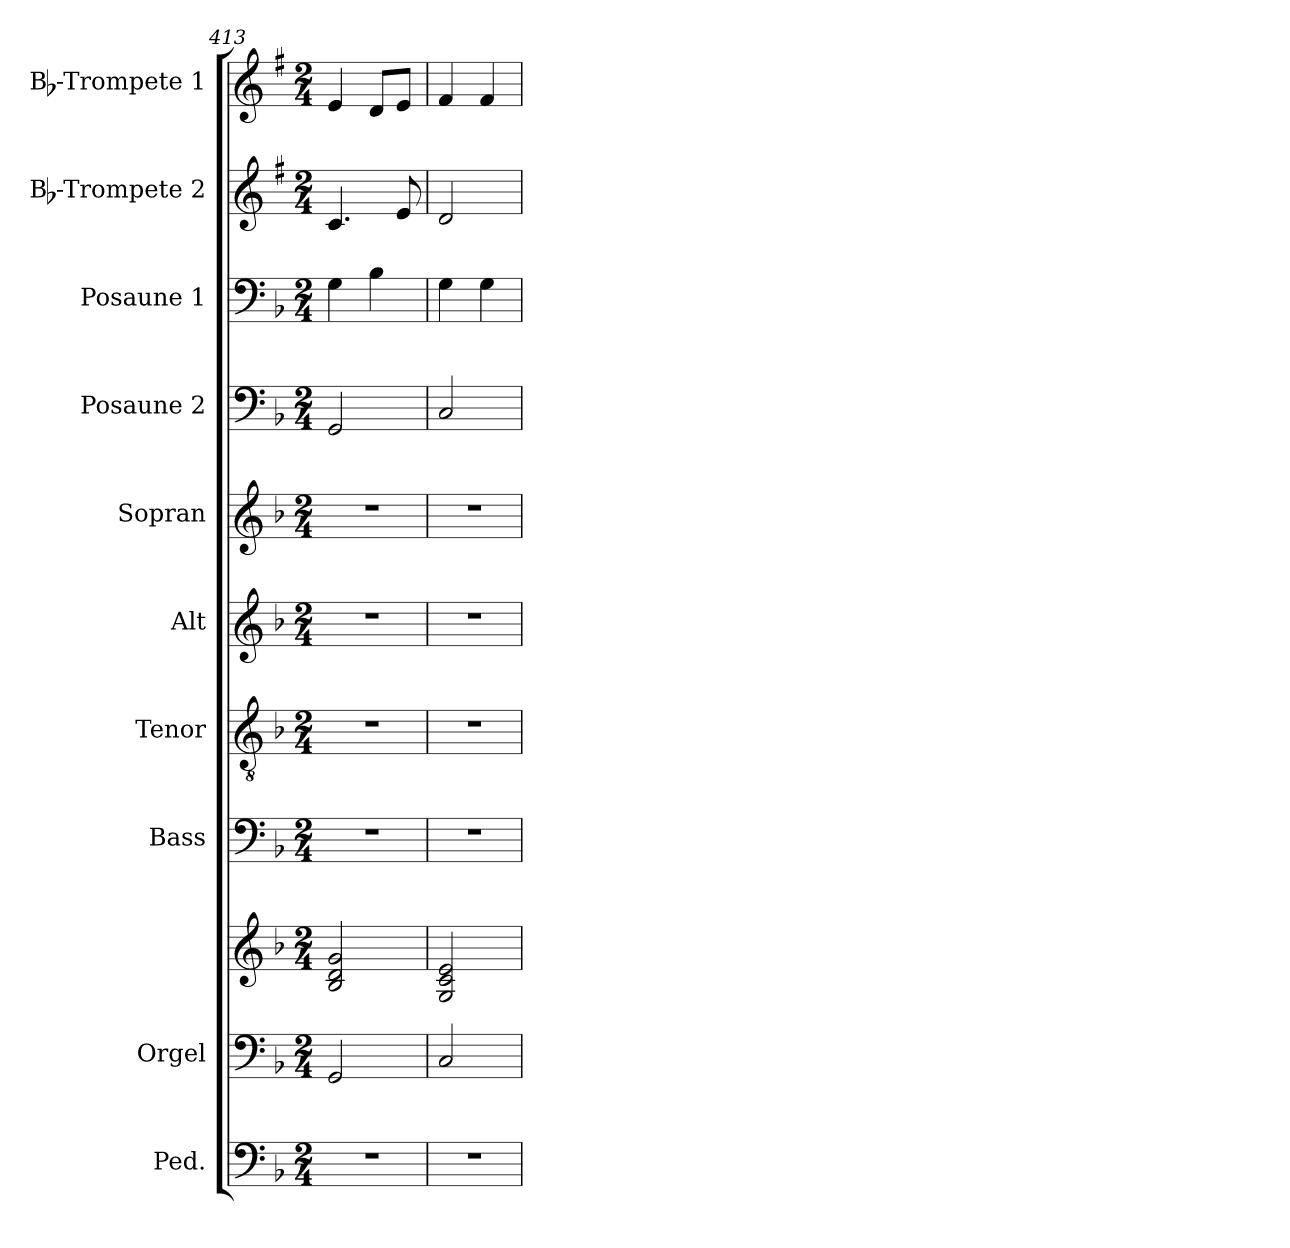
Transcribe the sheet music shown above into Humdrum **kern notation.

**kern	**kern	**kern	**kern	**kern	**kern	**kern	**kern	**kern	**kern	**kern
*part10	*part9	*part9	*part8	*part7	*part6	*part5	*part4	*part3	*part2	*part1
*staff11	*staff10	*staff9	*staff8	*staff7	*staff6	*staff5	*staff4	*staff3	*staff2	*staff1
*I"Ped.	*I"Orgel	*	*I"Bass	*I"Tenor	*I"Alt	*I"Sopran	*I"Posaune 2	*I"Posaune 1	*I"Bb-Trompete 2	*I"Bb-Trompete 1
*	*I'Org.	*	*I'B.	*I'T.	*I'A.	*I'S.	*I'Pos. 2	*I'Pos. 1	*I'Bb Trp. 2	*I'Bb Trp. 1
*clefF4	*clefF4	*clefG2	*clefF4	*clefGv2	*clefG2	*clefG2	*clefF4	*clefF4	*clefG2	*clefG2
*ITrd7c12	*	*	*	*	*	*	*	*	*ITrd1c2	*ITrd1c2
*k[b-]	*k[b-]	*k[b-]	*k[b-]	*k[b-]	*k[b-]	*k[b-]	*k[b-]	*k[b-]	*k[b-]	*k[b-]
*F:	*F:	*F:	*F:	*F:	*F:	*F:	*F:	*F:	*F:	*F:
*M2/4	*M2/4	*M2/4	*M2/4	*M2/4	*M2/4	*M2/4	*M2/4	*M2/4	*M2/4	*M2/4
=413	=413	=413	=413	=413	=413	=413	=413	=413	=413	=413
2r	2GG/	2B-/ 2d/ 2g/	2r	2r	2r	2r	2GG/	4G\	4.B-/	4d/
.	.	.	.	.	.	.	.	4B-\	.	8c/L
.	.	.	.	.	.	.	.	.	8d/	8d/J
=414	=414	=414	=414	=414	=414	=414	=414	=414	=414	=414
2r	2C/	2G/ 2c/ 2e/	2r	2r	2r	2r	2C/	4G\	2c/	4e/
.	.	.	.	.	.	.	.	4G\	.	4e/
=	=	=	=	=	=	=	=	=	=	=
*-	*-	*-	*-	*-	*-	*-	*-	*-	*-	*-
